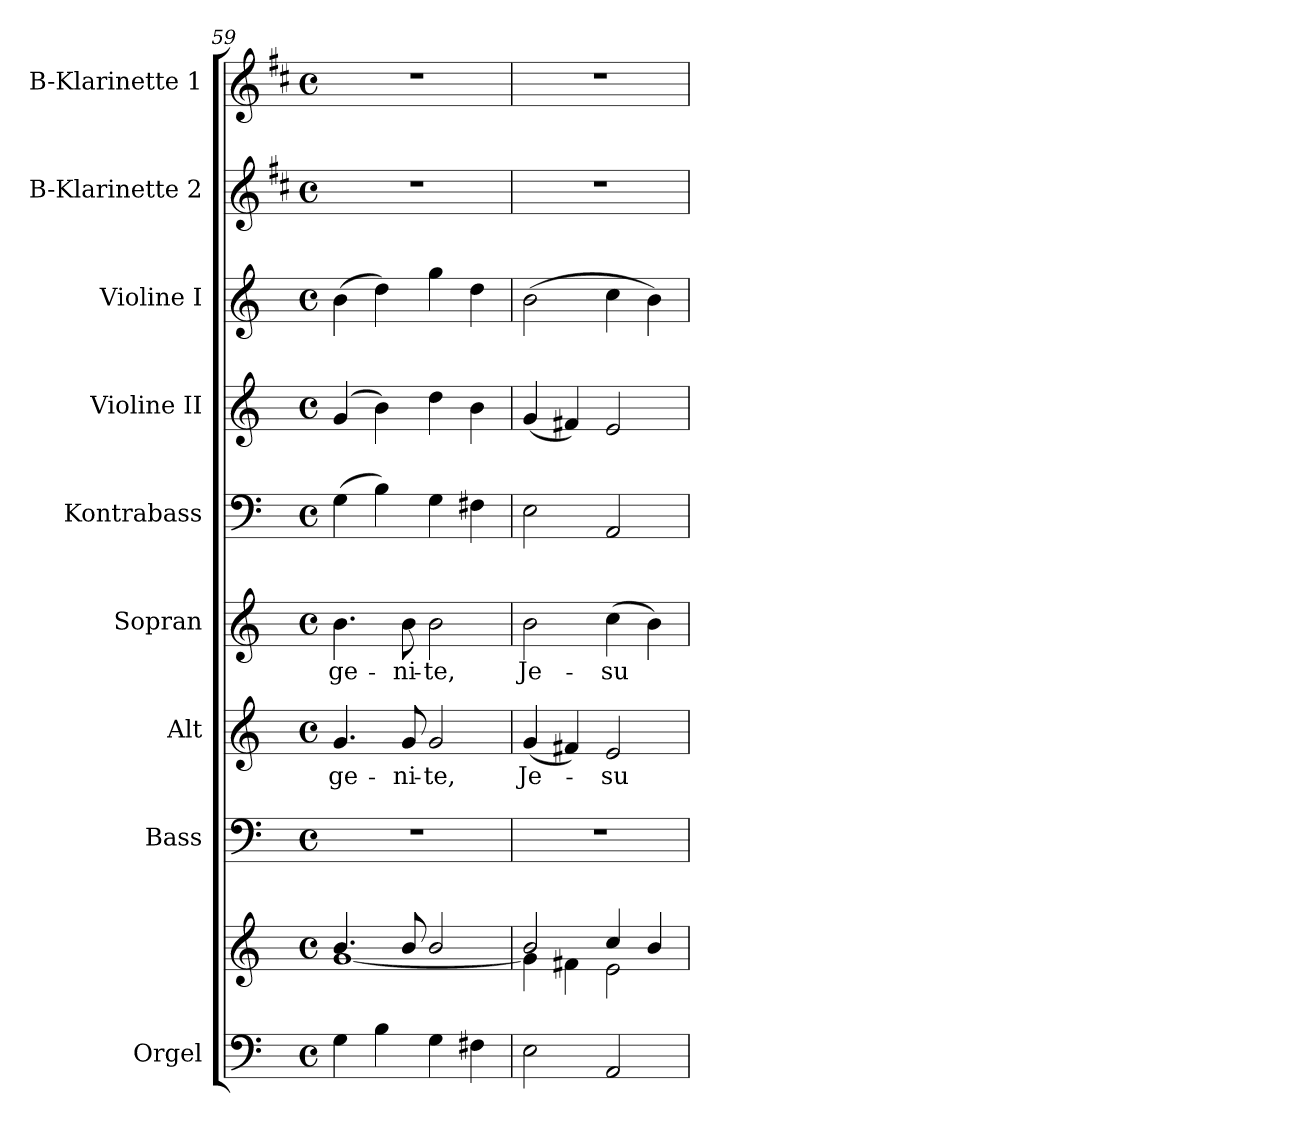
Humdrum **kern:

**kern	**kern	**kern	**kern	**text	**kern	**text	**kern	**kern	**kern	**kern	**kern
*part9	*part9	*part8	*part7	*part7	*part6	*part6	*part5	*part4	*part3	*part2	*part1
*staff10	*staff9	*staff8	*staff7	*staff7	*staff6	*staff6	*staff5	*staff4	*staff3	*staff2	*staff1
*I"Orgel	*	*I"Bass	*I"Alt	*	*I"Sopran	*	*I"Kontrabass	*I"Violine II	*I"Violine I	*I"B-Klarinette 2	*I"B-Klarinette 1
*I'Org.	*	*I'B.	*I'A.	*	*I'S.	*	*I'Kb.	*I'Vl. II	*I'Vl. I	*I'B Kl. 2	*I'B Kl. 1
*clefF4	*clefG2	*clefF4	*clefG2	*	*clefG2	*	*clefF4	*clefG2	*clefG2	*clefG2	*clefG2
*	*	*	*	*	*	*	*ITrd7c12	*	*	*ITrd1c2	*ITrd1c2
*k[]	*k[]	*k[]	*k[]	*	*k[]	*	*k[]	*k[]	*k[]	*k[]	*k[]
*C:	*C:	*C:	*C:	*	*C:	*	*C:	*C:	*C:	*C:	*C:
*M4/4	*M4/4	*M4/4	*M4/4	*	*M4/4	*	*M4/4	*M4/4	*M4/4	*M4/4	*M4/4
*met(c)	*met(c)	*met(c)	*met(c)	*	*met(c)	*	*met(c)	*met(c)	*met(c)	*met(c)	*met(c)
=59	=59	=59	=59	=59	=59	=59	=59	=59	=59	=59	=59
*	*^	*	*	*	*	*	*	*	*	*	*
!	!	!	!	!	!LO:LY:b	!	!LO:LY:b	!	!	!	!	!
4G\	4.b/	[<1g	1r	4.g/	-ge-	4.b\	-ge-	(>4GG\	(4g/	(>4b\	1r	1r
4B\	.	.	.	.	.	.	.	4BB\)	4b\)	4dd\)	.	.
!	!	!	!	!	!LO:LY:b	!	!LO:LY:b	!	!	!	!	!
.	8b/	.	.	8g/	-ni-	8b\	-ni-	.	.	.	.	.
!	!	!	!	!	!LO:LY:b	!	!LO:LY:b	!	!	!	!	!
4G\	2b/	.	.	2g/	-te,	2b\	-te,	4GG\	4dd\	4gg\	.	.
4F#X\	.	.	.	.	.	.	.	4FF#X\	4b\	4dd\	.	.
=60	=60	=60	=60	=60	=60	=60	=60	=60	=60	=60	=60	=60
!	!	!	!	!	!LO:LY:b	!	!LO:LY:b	!	!	!	!	!
2E\	2b/	4g\]	1r	(<4g/	Je-	2b\	Je-	2EE\	(<4g/	(>2b\	1r	1r
.	.	4f#X\	.	4f#X/)	.	.	.	.	4f#X/)	.	.	.
!	!	!	!	!	!LO:LY:b	!	!LO:LY:b	!	!	!	!	!
2AA/	4cc/	2e\	.	2e/	-su	(>4cc\	-su	2AAA/	2e/	4cc\	.	.
.	4b/	.	.	.	.	4b\)	.	.	.	4b\)	.	.
*	*v	*v	*	*	*	*	*	*	*	*	*	*
=	=	=	=	=	=	=	=	=	=	=	=
*-	*-	*-	*-	*-	*-	*-	*-	*-	*-	*-	*-
